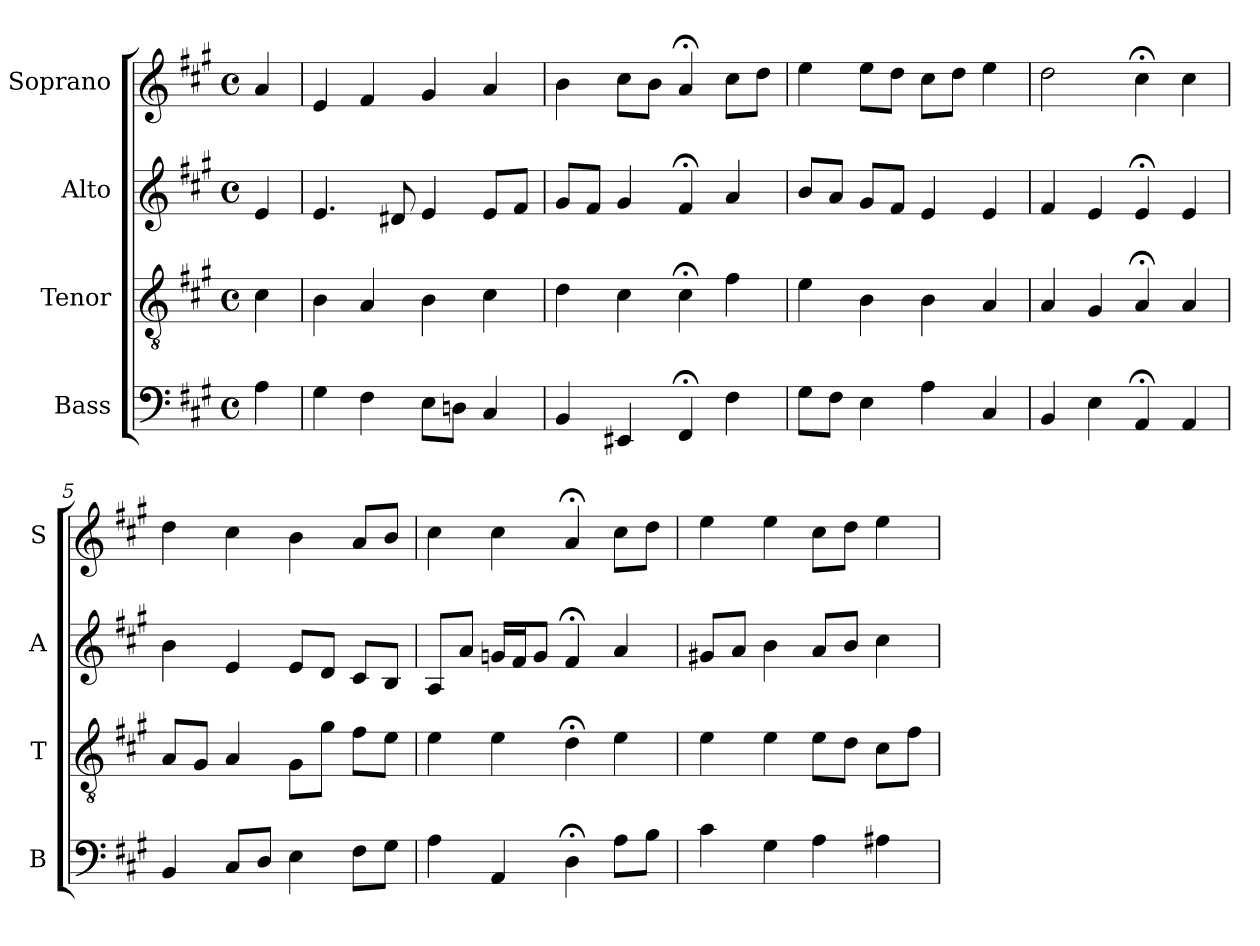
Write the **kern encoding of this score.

**kern	**kern	**kern	**kern
*part4	*part3	*part2	*part1
*staff4	*staff3	*staff2	*staff1
*I"Bass	*I"Tenor	*I"Alto	*I"Soprano
*I'B	*I'T	*I'A	*I'S
*clefF4	*clefGv2	*clefG2	*clefG2
*k[f#c#g#]	*k[f#c#g#]	*k[f#c#g#]	*k[f#c#g#]
*A:	*A:	*A:	*A:
*M4/4	*M4/4	*M4/4	*M4/4
*met(c)	*met(c)	*met(c)	*met(c)
*MM100	*MM100	*MM100	*MM100
=	=	=	=
4A	4c#	4e	4a
=1	=1	=1	=1
4G#	4B	4.e	4e
4F#	4A	.	4f#
.	.	8d#X	.
8EL	4B	4e	4g#
8DnJ	.	.	.
4C#	4c#	8eL	4a
.	.	8f#J	.
=2	=2	=2	=2
4BB	4d	8g#L	4b
.	.	8f#J	.
4EE#X	4c#	4g#	8cc#L
.	.	.	8bJ
4FF#;<	4c#;<	4f#;<	4a;<
4F#	4f#	4a	8cc#L
.	.	.	8ddJ
=3	=3	=3	=3
8G#L	4e	8bL	4ee
8F#J	.	8aJ	.
4E	4B	8g#L	8eeL
.	.	8f#J	8ddJ
4A	4B	4e	8cc#L
.	.	.	8ddJ
4C#	4A	4e	4ee
=4	=4	=4	=4
4BB	4A	4f#	2dd
4E	4G#	4e	.
4AA;<	4A;<	4e;<	4cc#;<
4AA	4A	4e	4cc#
=5	=5	=5	=5
4BB	8AL	4b	4dd
.	8G#J	.	.
8C#L	4A	4e	4cc#
8DJ	.	.	.
4E	8G#L	8eL	4b
.	8g#J	8dJ	.
8F#L	8f#L	8c#L	8aL
8G#J	8eJ	8BJ	8bJ
=6	=6	=6	=6
4A	4e	8AL	4cc#
.	.	8aJ	.
4AA	4e	16gnLL	4cc#
.	.	16f#J	.
.	.	8gJ	.
4D;<	4d;<	4f#;<	4a;<
8AL	4e	4a	8cc#L
8BJ	.	.	8ddJ
=7	=7	=7	=7
4c#	4e	8g#XL	4ee
.	.	8aJ	.
4G#	4e	4b	4ee
4A	8eL	8aL	8cc#L
.	8dJ	8bJ	8ddJ
4A#Xi	8c#iL	4cc#i	4eei
.	8f#J	.	.
=	=	=	=
*-	*-	*-	*-
